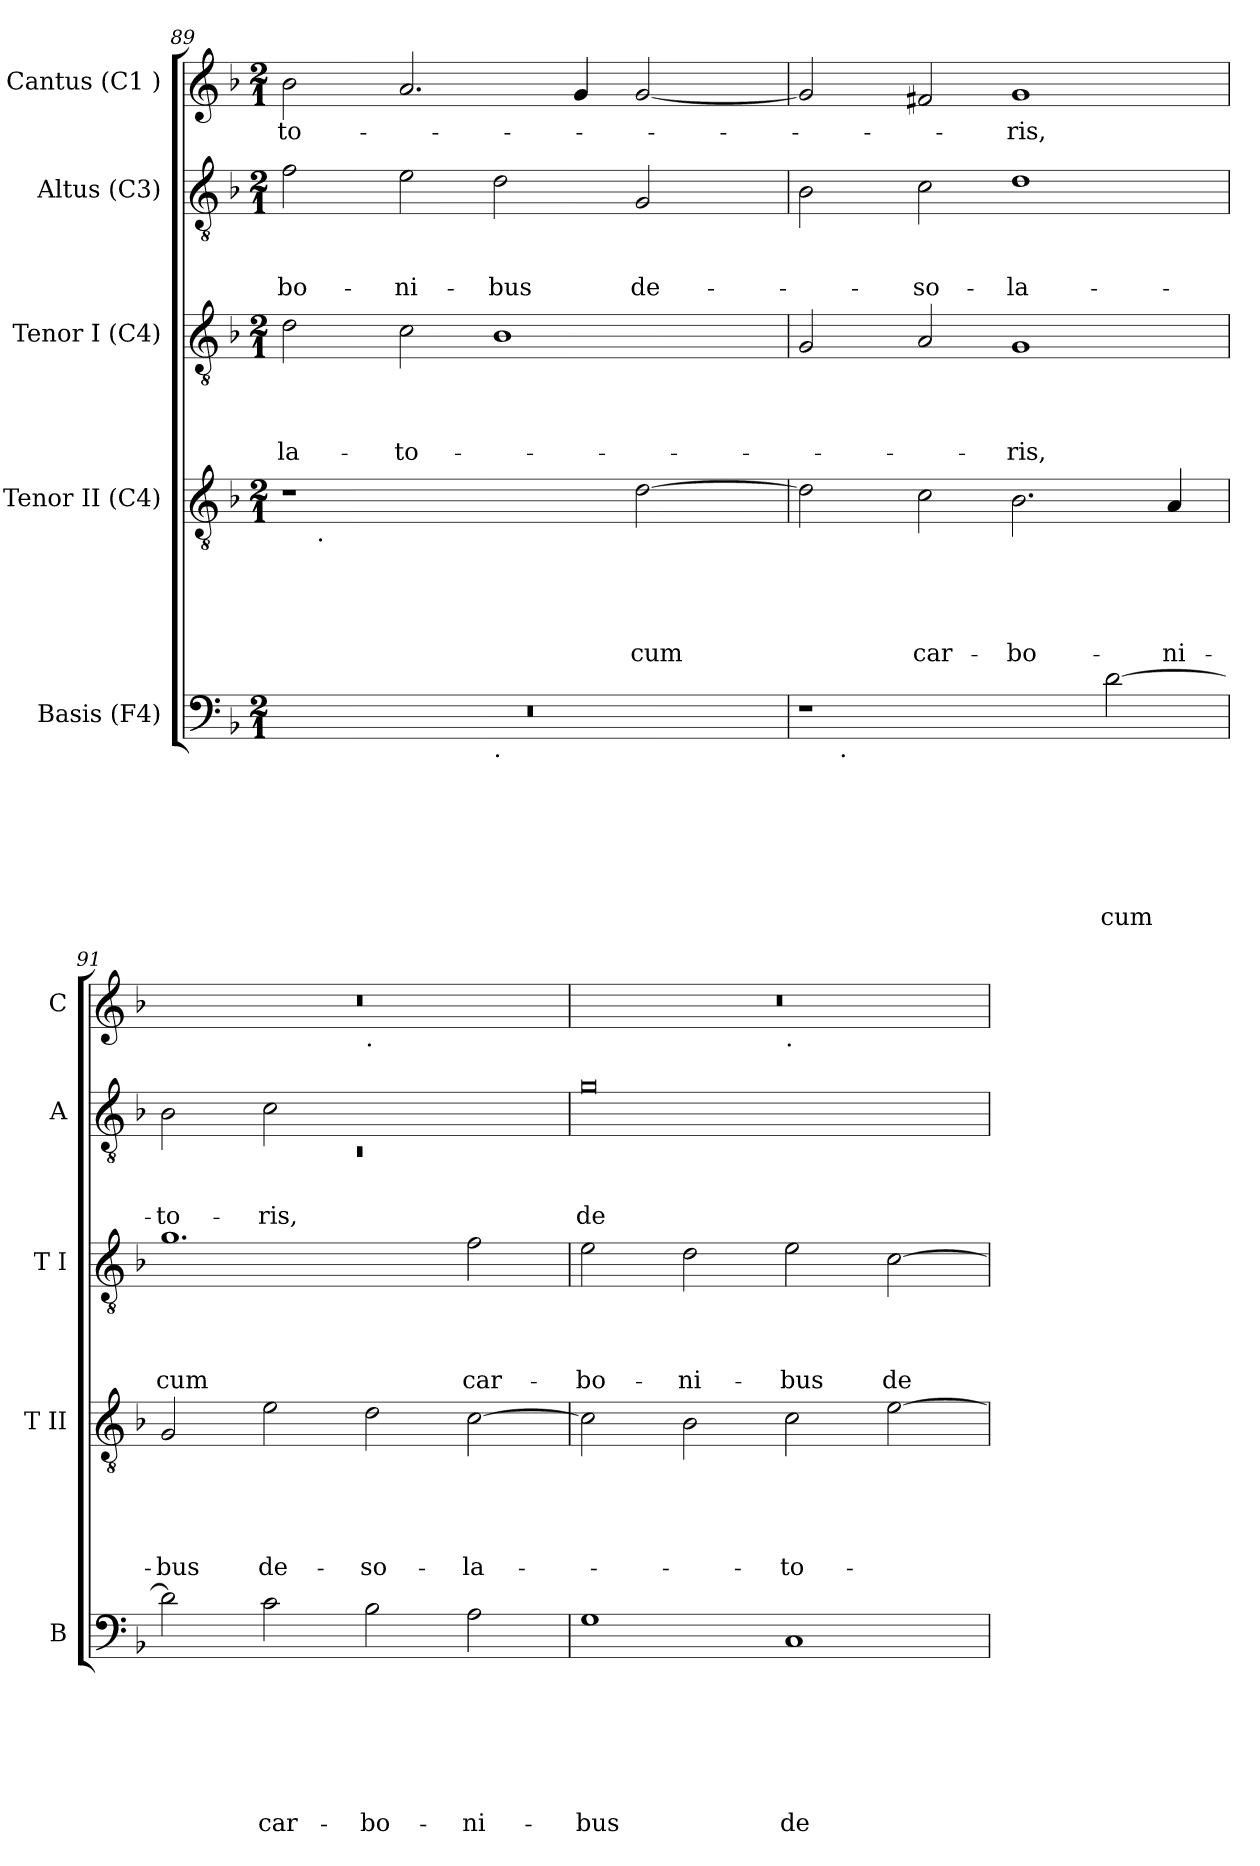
**kern	**text	**text	**text	**text	**text	**text	**text	**kern	**text	**text	**text	**text	**text	**kern	**text	**text	**text	**text	**kern	**text	**text	**text	**kern	**text
*part5	*part5	*part5	*part5	*part5	*part5	*part5	*part5	*part4	*part4	*part4	*part4	*part4	*part4	*part3	*part3	*part3	*part3	*part3	*part2	*part2	*part2	*part2	*part1	*part1
*staff5	*staff5	*staff5	*staff5	*staff5	*staff5	*staff5	*staff5	*staff4	*staff4	*staff4	*staff4	*staff4	*staff4	*staff3	*staff3	*staff3	*staff3	*staff3	*staff2	*staff2	*staff2	*staff2	*staff1	*staff1
*I"Basis (F4)	*	*	*	*	*	*	*	*I"Tenor II (C4)	*	*	*	*	*	*I"Tenor I (C4)	*	*	*	*	*I"Altus (C3)	*	*	*	*I"Cantus (C1 )	*
*I'B	*	*	*	*	*	*	*	*I'T II	*	*	*	*	*	*I'T I	*	*	*	*	*I'A	*	*	*	*I'C	*
*clefF4	*	*	*	*	*	*	*	*clefGv2	*	*	*	*	*	*clefGv2	*	*	*	*	*clefGv2	*	*	*	*clefG2	*
*k[b-]	*	*	*	*	*	*	*	*k[b-]	*	*	*	*	*	*k[b-]	*	*	*	*	*k[b-]	*	*	*	*k[b-]	*
*F:	*	*	*	*	*	*	*	*F:	*	*	*	*	*	*F:	*	*	*	*	*F:	*	*	*	*F:	*
*M2/1	*	*	*	*	*	*	*	*M2/1	*	*	*	*	*	*M2/1	*	*	*	*	*M2/1	*	*	*	*M2/1	*
=89	=89	=89	=89	=89	=89	=89	=89	=89	=89	=89	=89	=89	=89	=89	=89	=89	=89	=89	=89	=89	=89	=89	=89	=89
!	!	!	!	!	!	!	!	!	!	!	!	!	!	!	!	!	!	!LO:LY:b	!	!	!	!LO:LY:b	!	!LO:LY:b
*^	*	*	*	*	*	*	*	*^	*	*	*	*	*	*	*	*	*	*	*	*	*	*	*	*
0r	1ryy	.	.	.	.	.	.	.	1r	16.ryy	.	.	.	.	.	2d\	.	.	.	-la-	2f\	.	.	-bo-	2b-\	-to-
!	!	!	!	!	!	!	!	!	!	!LO:TX:b:t=.	!	!	!	!	!	!	!	!	!	!	!	!	!	!	!	!
.	.	.	.	.	.	.	.	.	.	1ryy	.	.	.	.	.	.	.	.	.	.	.	.	.	.	.	.
!	!	!	!	!	!	!	!	!	!	!	!	!	!	!	!	!	!	!	!	!LO:LY:b	!	!	!	!LO:LY:b	!	!
.	.	.	.	.	.	.	.	.	.	.	.	.	.	.	.	2c\	.	.	.	-to-	2e\	.	.	-ni-	2.a/	.
!	!LO:TX:b:t=.	!	!	!	!	!	!	!	!	!	!	!	!	!	!	!	!	!	!	!	!	!	!	!	!	!
!	!	!	!	!	!	!	!	!	!	!	!	!	!	!	!	!	!	!	!	!	!	!	!	!LO:LY:b	!	!
.	1ryy	.	.	.	.	.	.	.	2ryy	.	.	.	.	.	.	1B-	.	.	.	.	2d\	.	.	-bus	.	.
.	.	.	.	.	.	.	.	.	.	2ryy	.	.	.	.	.	.	.	.	.	.	.	.	.	.	.	.
.	.	.	.	.	.	.	.	.	.	.	.	.	.	.	.	.	.	.	.	.	.	.	.	.	4g/	.
!	!	!	!	!	!	!	!	!	!	!	!	!	!	!	!LO:LY:b	!	!	!	!	!	!	!	!	!LO:LY:b	!	!
.	.	.	.	.	.	.	.	.	[>2d\	.	.	.	.	.	cum	.	.	.	.	.	2G/	.	.	de-	[<2g/	.
.	.	.	.	.	.	.	.	.	.	4ryy	.	.	.	.	.	.	.	.	.	.	.	.	.	.	.	.
.	.	.	.	.	.	.	.	.	.	8ryy	.	.	.	.	.	.	.	.	.	.	.	.	.	.	.	.
.	.	.	.	.	.	.	.	.	.	32ryy	.	.	.	.	.	.	.	.	.	.	.	.	.	.	.	.
*	*	*	*	*	*	*	*	*	*v	*v	*	*	*	*	*	*	*	*	*	*	*	*	*	*	*	*
=90	=90	=90	=90	=90	=90	=90	=90	=90	=90	=90	=90	=90	=90	=90	=90	=90	=90	=90	=90	=90	=90	=90	=90	=90	=90
1r	8ryy	.	.	.	.	.	.	.	2d\]	.	.	.	.	.	2G/	.	.	.	.	2B-\	.	.	.	2g/]	.
!	!LO:TX:b:t=.	!	!	!	!	!	!	!	!	!	!	!	!	!	!	!	!	!	!	!	!	!	!	!	!
.	1...ryy	.	.	.	.	.	.	.	.	.	.	.	.	.	.	.	.	.	.	.	.	.	.	.	.
!	!	!	!	!	!	!	!	!	!	!	!	!	!	!LO:LY:b	!	!	!	!	!	!	!	!	!LO:LY:b	!	!
.	.	.	.	.	.	.	.	.	2c\	.	.	.	.	car-	2A/	.	.	.	.	2c\	.	.	-so-	2f#/	.
!	!	!	!	!	!	!	!	!	!	!	!	!	!	!LO:LY:b	!	!	!	!	!LO:LY:b	!	!	!	!LO:LY:b	!	!LO:LY:b
2ryy	.	.	.	.	.	.	.	.	2.B-\	.	.	.	.	-bo-	1G	.	.	.	-ris,	1d	.	.	-la-	1g	-ris,
!	!	!	!	!	!	!	!	!LO:LY:b	!	!	!	!	!	!	!	!	!	!	!	!	!	!	!	!	!
[>2d\	.	.	.	.	.	.	.	cum	.	.	.	.	.	.	.	.	.	.	.	.	.	.	.	.	.
!	!	!	!	!	!	!	!	!	!	!	!	!	!	!LO:LY:b	!	!	!	!	!	!	!	!	!	!	!
.	.	.	.	.	.	.	.	.	4A/	.	.	.	.	-ni-	.	.	.	.	.	.	.	.	.	.	.
!!LO:PB:g=z
=91	=91	=91	=91	=91	=91	=91	=91	=91	=91	=91	=91	=91	=91	=91	=91	=91	=91	=91	=91	=91	=91	=91	=91	=91	=91
*	*	*	*	*	*	*	*	*	*	*	*	*	*	*	*	*	*	*	*	*^	*	*	*	*	*
!	!	!	!	!	!	!	!	!	!	!	!	!	!	!LO:LY:b	!	!	!	!	!LO:LY:b	!	!LO:N:vis=1	!	!	!LO:LY:b	!	!
*v	*v	*	*	*	*	*	*	*	*	*	*	*	*	*	*	*	*	*	*	*	*	*	*	*	*^	*
2d\]	.	.	.	.	.	.	.	2G/	.	.	.	.	-bus	1.g	.	.	.	cum	2B-\	0rC	.	.	-to-	0r	1ryy	.
!	!	!	!	!	!	!	!LO:LY:b	!	!	!	!	!	!LO:LY:b	!	!	!	!	!	!	!	!	!	!LO:LY:b	!	!	!
2c\	.	.	.	.	.	.	car-	2e\	.	.	.	.	de-	.	.	.	.	.	2c\	.	.	.	-ris,	.	.	.
!	!	!	!	!	!	!	!	!	!	!	!	!	!	!	!	!	!	!	!	!	!	!	!	!	!LO:TX:b:t=.	!
!	!	!	!	!	!	!	!LO:LY:b	!	!	!	!	!	!LO:LY:b	!	!	!	!	!	!	!	!	!	!	!	!	!
2B-\	.	.	.	.	.	.	-bo-	2d\	.	.	.	.	-so-	.	.	.	.	.	1ryy	.	.	.	.	.	1ryy	.
!	!	!	!	!	!	!	!LO:LY:b	!	!	!	!	!	!LO:LY:b	!	!	!	!	!LO:LY:b	!	!	!	!	!	!	!	!
2A\	.	.	.	.	.	.	-ni-	[>2c\	.	.	.	.	-la-	2f\	.	.	.	car-	.	.	.	.	.	.	.	.
*	*	*	*	*	*	*	*	*	*	*	*	*	*	*	*	*	*	*	*v	*v	*	*	*	*	*	*
=92	=92	=92	=92	=92	=92	=92	=92	=92	=92	=92	=92	=92	=92	=92	=92	=92	=92	=92	=92	=92	=92	=92	=92	=92	=92
!	!	!	!	!	!	!	!LO:LY:b	!	!	!	!	!	!	!	!	!	!	!LO:LY:b	!	!	!	!LO:LY:b:rj	!	!	!
1G	.	.	.	.	.	.	-bus	2c\]	.	.	.	.	.	2e\	.	.	.	-bo-	0g	.	.	de-	0r	1ryy	.
!	!	!	!	!	!	!	!	!	!	!	!	!	!	!	!	!	!	!LO:LY:b	!	!	!	!	!	!	!
.	.	.	.	.	.	.	.	2B-\	.	.	.	.	.	2d\	.	.	.	-ni-	.	.	.	.	.	.	.
!	!	!	!	!	!	!	!	!	!	!	!	!	!	!	!	!	!	!	!	!	!	!	!	!LO:TX:b:t=.	!
!	!	!	!	!	!	!	!LO:LY:b	!	!	!	!	!	!LO:LY:b	!	!	!	!	!LO:LY:b	!	!	!	!	!	!	!
1C	.	.	.	.	.	.	de-	2c\	.	.	.	.	-to-	2e\	.	.	.	-bus	.	.	.	.	.	1ryy	.
!	!	!	!	!	!	!	!	!	!	!	!	!	!	!	!	!	!	!LO:LY:b	!	!	!	!	!	!	!
.	.	.	.	.	.	.	.	[>2e\	.	.	.	.	.	[>2c\	.	.	.	de-	.	.	.	.	.	.	.
*	*	*	*	*	*	*	*	*	*	*	*	*	*	*	*	*	*	*	*	*	*	*	*v	*v	*
=	=	=	=	=	=	=	=	=	=	=	=	=	=	=	=	=	=	=	=	=	=	=	=	=
*-	*-	*-	*-	*-	*-	*-	*-	*-	*-	*-	*-	*-	*-	*-	*-	*-	*-	*-	*-	*-	*-	*-	*-	*-
